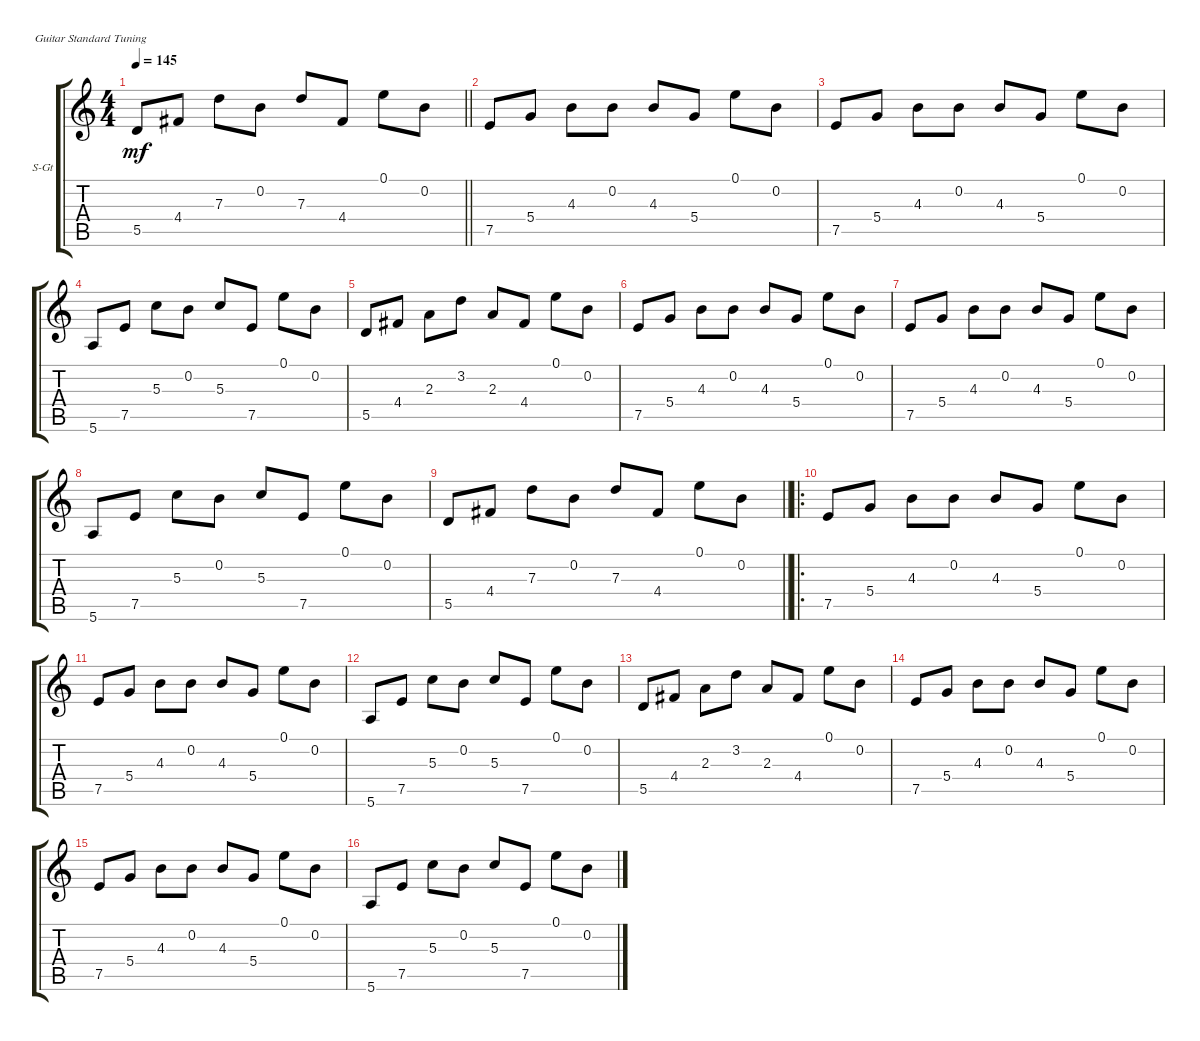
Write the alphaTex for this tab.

\defaultSystemsLayout 4
\bracketExtendMode groupsimilarinstruments
\firstSystemTrackNameOrientation horizontal
\otherSystemsTrackNameOrientation horizontal
\track ("Steel Guitar" "S-Gt") {instrument acousticguitarsteel}
\staff {score tabs}
\tuning (E4 B3 G3 D3 A2 E2)
\ts (4 4)
\tempo 145
\clef g2
\barLineRight lightlight
\ks c
5.5.8{dy mf} 4.4.8 7.3.8 0.2.8 7.3.8 4.4.8 0.1.8 0.2.8 |
7.5.8 5.4.8 4.3.8 0.2.8 4.3.8 5.4.8 0.1.8 0.2.8 |
7.5.8 5.4.8 4.3.8 0.2.8 4.3.8 5.4.8 0.1.8 0.2.8 |
5.6.8 7.5.8 5.3.8 0.2.8 5.3.8 7.5.8 0.1.8 0.2.8 |
5.5.8 4.4.8 2.3.8 3.2.8 2.3.8 4.4.8 0.1.8 0.2.8 |
7.5.8 5.4.8 4.3.8 0.2.8 4.3.8 5.4.8 0.1.8 0.2.8 |
7.5.8 5.4.8 4.3.8 0.2.8 4.3.8 5.4.8 0.1.8 0.2.8 |
5.6.8 7.5.8 5.3.8 0.2.8 5.3.8 7.5.8 0.1.8 0.2.8 |
\barLineRight lightlight
5.5.8 4.4.8 7.3.8 0.2.8 7.3.8 4.4.8 0.1.8 0.2.8 |
\ro
7.5.8 5.4.8 4.3.8 0.2.8 4.3.8 5.4.8 0.1.8 0.2.8 |
7.5.8 5.4.8 4.3.8 0.2.8 4.3.8 5.4.8 0.1.8 0.2.8 |
5.6.8 7.5.8 5.3.8 0.2.8 5.3.8 7.5.8 0.1.8 0.2.8 |
5.5.8 4.4.8 2.3.8 3.2.8 2.3.8 4.4.8 0.1.8 0.2.8 |
7.5.8 5.4.8 4.3.8 0.2.8 4.3.8 5.4.8 0.1.8 0.2.8 |
7.5.8 5.4.8 4.3.8 0.2.8 4.3.8 5.4.8 0.1.8 0.2.8 |
5.6.8 7.5.8 5.3.8 0.2.8 5.3.8 7.5.8 0.1.8 0.2.8
